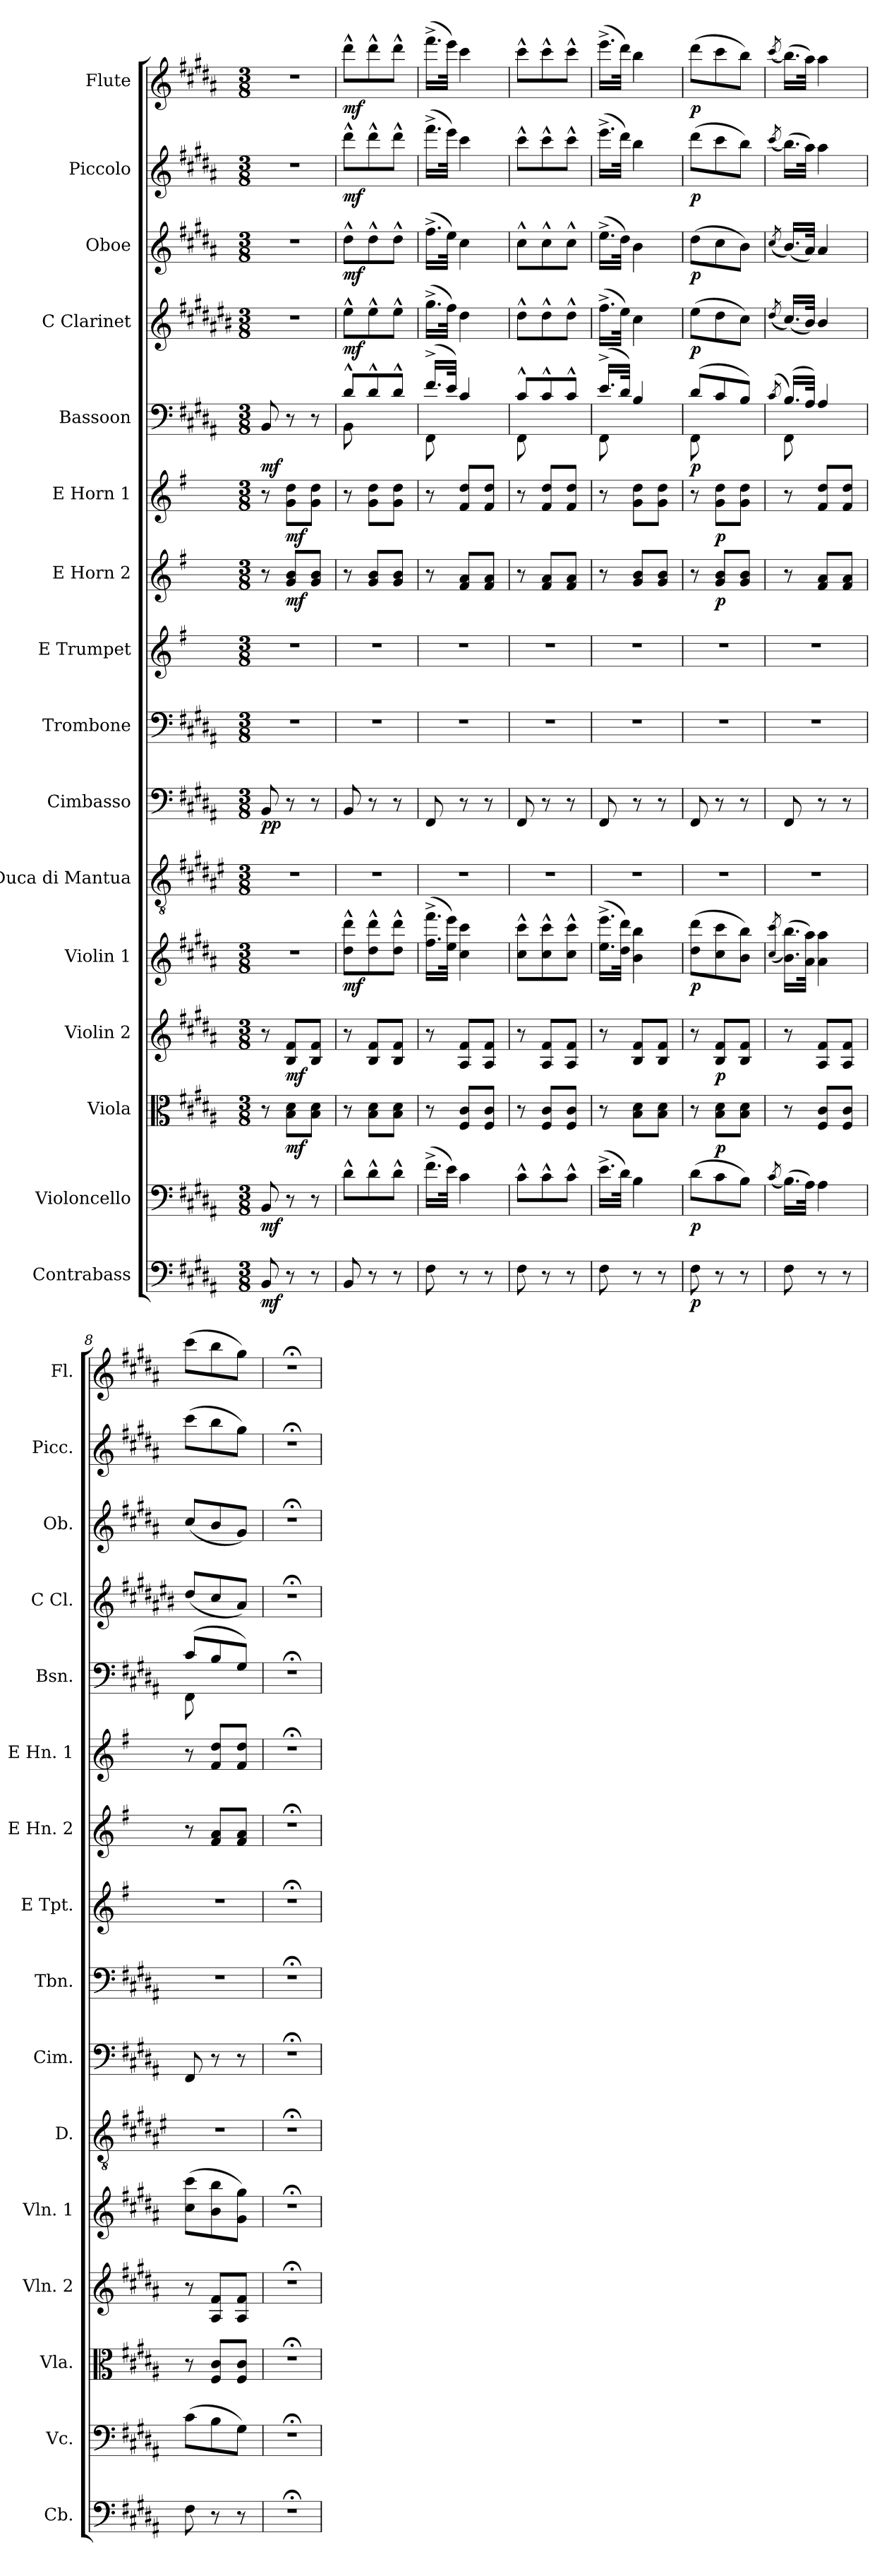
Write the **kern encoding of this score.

**kern	**dynam	**kern	**dynam	**kern	**dynam	**kern	**dynam	**kern	**dynam	**kern	**kern	**dynam	**kern	**kern	**kern	**dynam	**kern	**dynam	**kern	**dynam	**kern	**dynam	**kern	**dynam	**kern	**dynam	**kern	**dynam
*part16	*part16	*part15	*part15	*part14	*part14	*part13	*part13	*part12	*part12	*part11	*part10	*part10	*part9	*part8	*part7	*part7	*part6	*part6	*part5	*part5	*part4	*part4	*part3	*part3	*part2	*part2	*part1	*part1
*staff16	*staff16	*staff15	*staff15	*staff14	*staff14	*staff13	*staff13	*staff12	*staff12	*staff11	*staff10	*staff10	*staff9	*staff8	*staff7	*staff7	*staff6	*staff6	*staff5	*staff5	*staff4	*staff4	*staff3	*staff3	*staff2	*staff2	*staff1	*staff1
*I"Contrabass	*	*I"Violoncello	*	*I"Viola	*	*I"Violin 2	*	*I"Violin 1	*	*I"Duca di Mantua	*I"Cimbasso	*	*I"Trombone	*I"E Trumpet	*I"E Horn 2	*	*I"E Horn 1	*	*I"Bassoon	*	*I"C Clarinet	*	*I"Oboe	*	*I"Piccolo	*	*I"Flute	*
*I'Cb.	*	*I'Vc.	*	*I'Vla.	*	*I'Vln. 2	*	*I'Vln. 1	*	*I'D.	*I'Cim.	*	*I'Tbn.	*I'E Tpt.	*I'E Hn. 2	*	*I'E Hn. 1	*	*I'Bsn.	*	*I'C Cl.	*	*I'Ob.	*	*I'Picc.	*	*I'Fl.	*
*clefF4	*	*clefF4	*	*clefC3	*	*clefG2	*	*clefG2	*	*clefGv2	*clefF4	*	*clefF4	*clefG2	*clefG2	*	*clefG2	*	*clefF4	*	*clefG2	*	*clefG2	*	*clefG2	*	*clefG2	*
*ITrd7c12	*	*	*	*	*	*	*	*	*	*ITrd4c7	*	*	*	*ITrd-2c-4	*ITrd5c8	*	*ITrd5c8	*	*	*	*ITrd1c2	*	*	*	*ITrd-7c-12	*	*	*
*k[f#c#g#d#a#]	*	*k[f#c#g#d#a#]	*	*k[f#c#g#d#a#]	*	*k[f#c#g#d#a#]	*	*k[f#c#g#d#a#]	*	*k[f#c#g#d#a#]	*k[f#c#g#d#a#]	*	*k[f#c#g#d#a#]	*k[f#c#g#d#a#]	*k[f#c#g#d#a#]	*	*k[f#c#g#d#a#]	*	*k[f#c#g#d#a#]	*	*k[f#c#g#d#a#]	*	*k[f#c#g#d#a#]	*	*k[f#c#g#d#a#]	*	*k[f#c#g#d#a#]	*
*M3/8	*	*M3/8	*	*M3/8	*	*M3/8	*	*M3/8	*	*M3/8	*M3/8	*	*M3/8	*M3/8	*M3/8	*	*M3/8	*	*M3/8	*	*M3/8	*	*M3/8	*	*M3/8	*	*M3/8	*
*MM69	*	*MM69	*	*MM69	*	*MM69	*	*MM69	*	*MM69	*MM69	*	*MM69	*MM69	*MM69	*	*MM69	*	*MM69	*	*MM69	*	*MM69	*	*MM69	*	*MM69	*
=1	=1	=1	=1	=1	=1	=1	=1	=1	=1	=1	=1	=1	=1	=1	=1	=1	=1	=1	=1	=1	=1	=1	=1	=1	=1	=1	=1	=1
!	!LO:DY:b	!	!LO:DY:b	!	!	!	!	!	!	!	!	!LO:DY:b	!	!	!	!	!	!	!	!LO:DY:b	!	!	!	!	!	!	!	!
8BBB/	mf	8BB/	mf	8r	.	8r	.	4.r	.	4.r	8BB/	pp	4.r	4.r	8r	.	8r	.	8BB/	mf	4.r	.	4.r	.	4.r	.	4.r	.
!	!	!	!	!	!LO:DY:b	!	!LO:DY:b	!	!	!	!	!	!	!	!	!LO:DY:b	!	!LO:DY:b	!	!	!	!	!	!	!	!	!	!
8r	.	8r	.	8B\ 8d#\L	mf	8B/ 8f#/L	mf	.	.	.	8r	.	.	.	8B/ 8d#/L	mf	8B\ 8f#\L	mf	8r	.	.	.	.	.	.	.	.	.
8r	.	8r	.	8B\ 8d#\J	.	8B/ 8f#/J	.	.	.	.	8r	.	.	.	8B/ 8d#/J	.	8B\ 8f#\J	.	8r	.	.	.	.	.	.	.	.	.
=2	=2	=2	=2	=2	=2	=2	=2	=2	=2	=2	=2	=2	=2	=2	=2	=2	=2	=2	=2	=2	=2	=2	=2	=2	=2	=2	=2	=2
*	*	*	*	*	*	*	*	*	*	*	*	*	*	*	*	*	*	*	*^	*	*	*	*	*	*	*	*	*
!	!	!	!	!	!	!	!	!	!LO:DY:b	!	!	!	!	!	!	!	!	!	!	!	!	!	!LO:DY:b	!	!LO:DY:b	!	!LO:DY:b	!	!LO:DY:b
8BBB/	.	8d#^^\L	.	8r	.	8r	.	8dd#\^^ 8ddd#\^^L	mf	4.r	8BB/	.	4.r	4.r	8r	.	8r	.	8d#^^/L	8BB\	.	8dd#^^\L	mf	8dd#^^\L	mf	8dddd#^^\L	mf	8ddd#^^\L	mf
8r	.	8d#^^\	.	8B\ 8d#\L	.	8B/ 8f#/L	.	8dd#\^^ 8ddd#\^^	.	.	8r	.	.	.	8B/ 8d#/L	.	8B\ 8f#\L	.	8d#^^/	4ryy	.	8dd#^^\	.	8dd#^^\	.	8dddd#^^\	.	8ddd#^^\	.
8r	.	8d#^^\J	.	8B\ 8d#\J	.	8B/ 8f#/J	.	8dd#\^^ 8ddd#\^^J	.	.	8r	.	.	.	8B/ 8d#/J	.	8B\ 8f#\J	.	8d#^^/J	.	.	8dd#^^\J	.	8dd#^^\J	.	8dddd#^^\J	.	8ddd#^^\J	.
=3	=3	=3	=3	=3	=3	=3	=3	=3	=3	=3	=3	=3	=3	=3	=3	=3	=3	=3	=3	=3	=3	=3	=3	=3	=3	=3	=3	=3	=3
8FF#\	.	(>16.f#^\LL	.	8r	.	8r	.	(>16.ff#\^ 16.fff#\^LL	.	4.r	8FF#/	.	4.r	4.r	8r	.	8r	.	(>16.f#^/LL	8FF#\	.	(>16.ff#^\LL	.	(>16.ff#^\LL	.	(>16.ffff#^\LL	.	(>16.fff#^\LL	.
.	.	32e\JJk)	.	.	.	.	.	32ee\ 32eee\JJk)	.	.	.	.	.	.	.	.	.	.	32e/JJk)	.	.	32ee\JJk)	.	32ee\JJk)	.	32eeee\JJk)	.	32eee\JJk)	.
8r	.	4c#\	.	8F#/ 8c#/L	.	8A#/ 8f#/L	.	4cc#\ 4ccc#\	.	.	8r	.	.	.	8A#/ 8c#/L	.	8A#/ 8f#/L	.	4c#/	4ryy	.	4cc#\	.	4cc#\	.	4cccc#\	.	4ccc#\	.
8r	.	.	.	8F#/ 8c#/J	.	8A#/ 8f#/J	.	.	.	.	8r	.	.	.	8A#/ 8c#/J	.	8A#/ 8f#/J	.	.	.	.	.	.	.	.	.	.	.	.
=4	=4	=4	=4	=4	=4	=4	=4	=4	=4	=4	=4	=4	=4	=4	=4	=4	=4	=4	=4	=4	=4	=4	=4	=4	=4	=4	=4	=4	=4
8FF#\	.	8c#^^\L	.	8r	.	8r	.	8cc#\^^ 8ccc#\^^L	.	4.r	8FF#/	.	4.r	4.r	8r	.	8r	.	8c#^^/L	8FF#\	.	8cc#^^\L	.	8cc#^^\L	.	8cccc#^^\L	.	8ccc#^^\L	.
8r	.	8c#^^\	.	8F#/ 8c#/L	.	8A#/ 8f#/L	.	8cc#\^^ 8ccc#\^^	.	.	8r	.	.	.	8A#/ 8c#/L	.	8A#/ 8f#/L	.	8c#^^/	4ryy	.	8cc#^^\	.	8cc#^^\	.	8cccc#^^\	.	8ccc#^^\	.
8r	.	8c#^^\J	.	8F#/ 8c#/J	.	8A#/ 8f#/J	.	8cc#\^^ 8ccc#\^^J	.	.	8r	.	.	.	8A#/ 8c#/J	.	8A#/ 8f#/J	.	8c#^^/J	.	.	8cc#^^\J	.	8cc#^^\J	.	8cccc#^^\J	.	8ccc#^^\J	.
=5	=5	=5	=5	=5	=5	=5	=5	=5	=5	=5	=5	=5	=5	=5	=5	=5	=5	=5	=5	=5	=5	=5	=5	=5	=5	=5	=5	=5	=5
8FF#\	.	(>16.e^\LL	.	8r	.	8r	.	(>16.ee\^ 16.eee\^LL	.	4.r	8FF#/	.	4.r	4.r	8r	.	8r	.	(>16.e^/LL	8FF#\	.	(>16.ee^\LL	.	(>16.ee^\LL	.	(>16.eeee^\LL	.	(>16.eee^\LL	.
.	.	32d#\JJk)	.	.	.	.	.	32dd#\ 32ddd#\JJk)	.	.	.	.	.	.	.	.	.	.	32d#/JJk)	.	.	32dd#\JJk)	.	32dd#\JJk)	.	32dddd#\JJk)	.	32ddd#\JJk)	.
8r	.	4B\	.	8B\ 8d#\L	.	8B/ 8f#/L	.	4b\ 4bb\	.	.	8r	.	.	.	8B/ 8d#/L	.	8B\ 8f#\L	.	4B/	4ryy	.	4b\	.	4b\	.	4bbb\	.	4bb\	.
8r	.	.	.	8B\ 8d#\J	.	8B/ 8f#/J	.	.	.	.	8r	.	.	.	8B/ 8d#/J	.	8B\ 8f#\J	.	.	.	.	.	.	.	.	.	.	.	.
=6	=6	=6	=6	=6	=6	=6	=6	=6	=6	=6	=6	=6	=6	=6	=6	=6	=6	=6	=6	=6	=6	=6	=6	=6	=6	=6	=6	=6	=6
!	!LO:DY:b	!	!LO:DY:b	!	!	!	!	!	!LO:DY:b	!	!	!	!	!	!	!	!	!	!	!	!LO:DY:b	!	!LO:DY:b	!	!LO:DY:b	!	!LO:DY:b	!	!LO:DY:b
8FF#\	p	(>8d#\L	p	8r	.	8r	.	(>8dd#\ 8ddd#\L	p	4.r	8FF#/	.	4.r	4.r	8r	.	8r	.	(>8d#/L	8FF#\	p	(>8dd#\L	p	(>8dd#\L	p	(>8dddd#\L	p	(>8ddd#\L	p
!	!	!	!	!	!LO:DY:b	!	!LO:DY:b	!	!	!	!	!	!	!	!	!LO:DY:b	!	!LO:DY:b	!	!	!	!	!	!	!	!	!	!	!
8r	.	8c#\	.	8B\ 8d#\L	p	8B/ 8f#/L	p	8cc#\ 8ccc#\	.	.	8r	.	.	.	8B/ 8d#/L	p	8B\ 8f#\L	p	8c#/	4ryy	.	8cc#\	.	8cc#\	.	8cccc#\	.	8ccc#\	.
8r	.	8B\J)	.	8B\ 8d#\J	.	8B/ 8f#/J	.	8b\ 8bb\J)	.	.	8r	.	.	.	8B/ 8d#/J	.	8B\ 8f#\J	.	8B/J)	.	.	8b\J)	.	8b\J)	.	8bbb\J)	.	8bb\J)	.
=7	=7	=7	=7	=7	=7	=7	=7	=7	=7	=7	=7	=7	=7	=7	=7	=7	=7	=7	=7	=7	=7	=7	=7	=7	=7	=7	=7	=7	=7
.	.	(<8qc#/	.	.	.	.	.	(<8qcc#/ 8qccc#/	.	.	.	.	.	.	.	.	.	.	(<8qc#/	.	.	(<8qcc#/	.	(<8qcc#/	.	(<8qcccc#/	.	(<8qccc#/	.
8FF#\	.	(>16.B\LL)	.	8r	.	8r	.	(>16.b\ 16.bb\LL)	.	4.r	8FF#/	.	4.r	4.r	8r	.	8r	.	(>16.B/LL)	8FF#\	.	(<16.b/LL)	.	(<16.b/LL)	.	(>16.bbb\LL)	.	(>16.bb\LL)	.
.	.	32A#\JJk)	.	.	.	.	.	32a#\ 32aa#\JJk)	.	.	.	.	.	.	.	.	.	.	32A#/JJk)	.	.	32a#/JJk)	.	32a#/JJk)	.	32aaa#\JJk)	.	32aa#\JJk)	.
8r	.	4A#\	.	8F#/ 8c#/L	.	8A#/ 8f#/L	.	4a#\ 4aa#\	.	.	8r	.	.	.	8A#/ 8c#/L	.	8A#/ 8f#/L	.	4A#/	4ryy	.	4a#/	.	4a#/	.	4aaa#\	.	4aa#\	.
8r	.	.	.	8F#/ 8c#/J	.	8A#/ 8f#/J	.	.	.	.	8r	.	.	.	8A#/ 8c#/J	.	8A#/ 8f#/J	.	.	.	.	.	.	.	.	.	.	.	.
=8	=8	=8	=8	=8	=8	=8	=8	=8	=8	=8	=8	=8	=8	=8	=8	=8	=8	=8	=8	=8	=8	=8	=8	=8	=8	=8	=8	=8	=8
8FF#\	.	(>8c#\L	.	8r	.	8r	.	(>8cc#\ 8ccc#\L	.	4.r	8FF#/	.	4.r	4.r	8r	.	8r	.	(>8c#/L	8FF#\	.	(<8cc#/L	.	(<8cc#/L	.	(>8cccc#\L	.	(>8ccc#\L	.
8r	.	8B\	.	8F#/ 8c#/L	.	8A#/ 8f#/L	.	8b\ 8bb\	.	.	8r	.	.	.	8A#/ 8c#/L	.	8A#/ 8f#/L	.	8B/	4ryy	.	8b/	.	8b/	.	8bbb\	.	8bb\	.
8r	.	8G#\J)	.	8F#/ 8c#/J	.	8A#/ 8f#/J	.	8g#\ 8gg#\J)	.	.	8r	.	.	.	8A#/ 8c#/J	.	8A#/ 8f#/J	.	8G#/J)	.	.	8g#/J)	.	8g#/J)	.	8ggg#\J)	.	8gg#\J)	.
*	*	*	*	*	*	*	*	*	*	*	*	*	*	*	*	*	*	*	*v	*v	*	*	*	*	*	*	*	*	*
=9	=9	=9	=9	=9	=9	=9	=9	=9	=9	=9	=9	=9	=9	=9	=9	=9	=9	=9	=9	=9	=9	=9	=9	=9	=9	=9	=9	=9
4.r;<	.	4.r;<	.	4.r;<	.	4.r;<	.	4.r;<	.	4.r;<	4.r;<	.	4.r;<	4.r;<	4.r;<	.	4.r;<	.	4.r;<	.	4.r;<	.	4.r;<	.	4.r;<	.	4.r;<	.
=	=	=	=	=	=	=	=	=	=	=	=	=	=	=	=	=	=	=	=	=	=	=	=	=	=	=	=	=
*-	*-	*-	*-	*-	*-	*-	*-	*-	*-	*-	*-	*-	*-	*-	*-	*-	*-	*-	*-	*-	*-	*-	*-	*-	*-	*-	*-	*-
